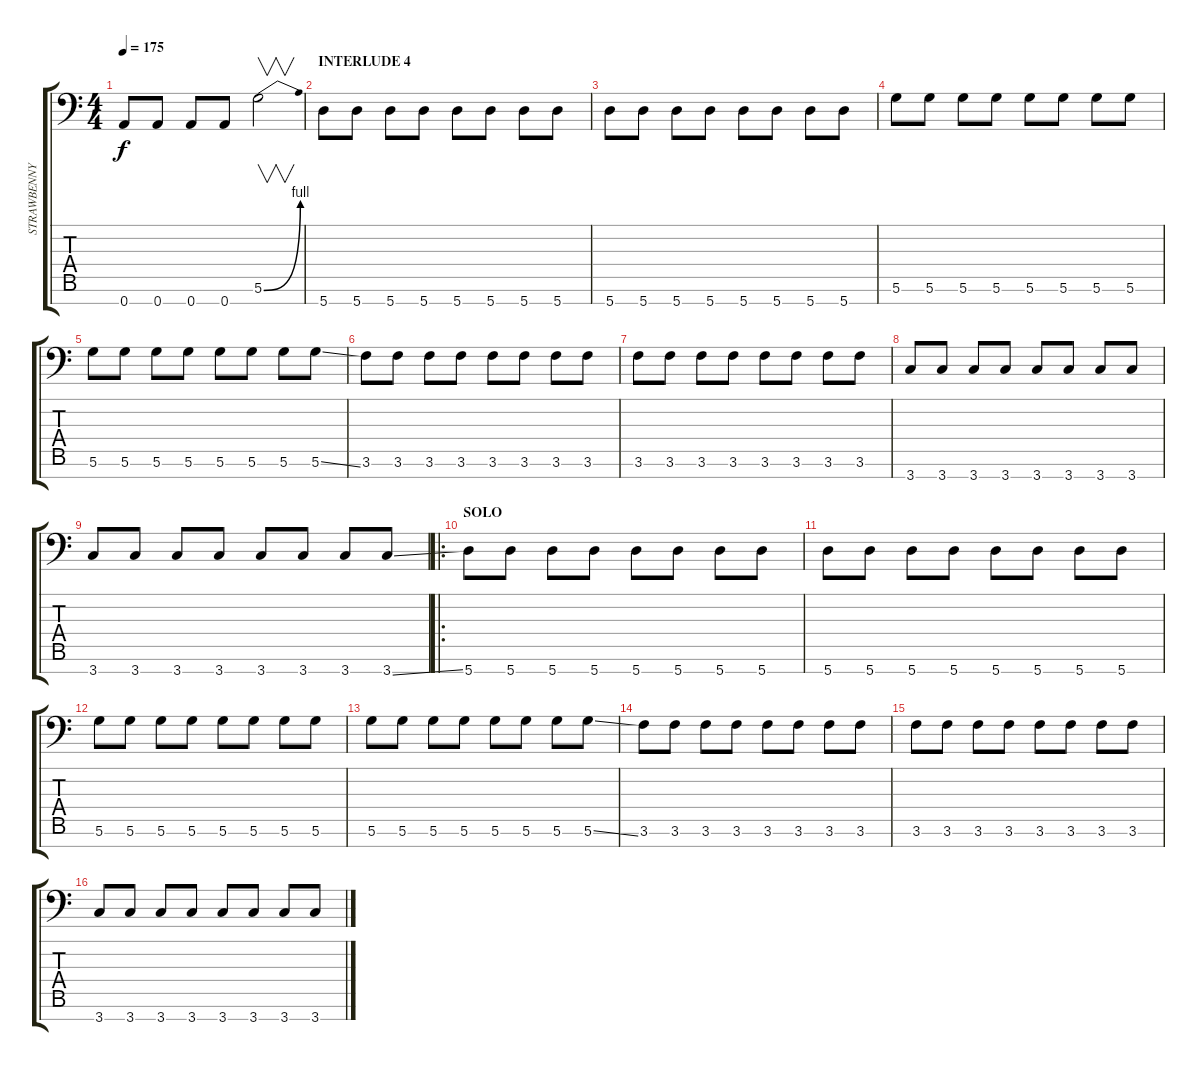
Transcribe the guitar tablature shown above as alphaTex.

\track ("STRAWBENNY" "STRAWBENNY") {instrument slapbass1}
\staff {score tabs}
\tuning (D4 A3 F3 C3 G2 D2 A1) {hide}
\ts (4 4)
\tempo 175
\clef f4
\ks c
0.7.8{dy f} 0.7.8 0.7.8 0.7.8 5.6{be (bend 0 0 60 4)}.2{v} |
\section ("" "INTERLUDE 4")
5.7.8 5.7.8 5.7.8 5.7.8 5.7.8 5.7.8 5.7.8 5.7.8 |
5.7.8 5.7.8 5.7.8 5.7.8 5.7.8 5.7.8 5.7.8 5.7.8 |
5.6.8 5.6.8 5.6.8 5.6.8 5.6.8 5.6.8 5.6.8 5.6.8 |
5.6.8 5.6.8 5.6.8 5.6.8 5.6.8 5.6.8 5.6.8 5.6{ss}.8 |
3.6.8 3.6.8 3.6.8 3.6.8 3.6.8 3.6.8 3.6.8 3.6.8 |
3.6.8 3.6.8 3.6.8 3.6.8 3.6.8 3.6.8 3.6.8 3.6.8 |
3.7.8 3.7.8 3.7.8 3.7.8 3.7.8 3.7.8 3.7.8 3.7.8 |
3.7.8 3.7.8 3.7.8 3.7.8 3.7.8 3.7.8 3.7.8 3.7{ss}.8 |
\ro
\section ("" "SOLO")
5.7.8 5.7.8 5.7.8 5.7.8 5.7.8 5.7.8 5.7.8 5.7.8 |
5.7.8 5.7.8 5.7.8 5.7.8 5.7.8 5.7.8 5.7.8 5.7.8 |
5.6.8 5.6.8 5.6.8 5.6.8 5.6.8 5.6.8 5.6.8 5.6.8 |
5.6.8 5.6.8 5.6.8 5.6.8 5.6.8 5.6.8 5.6.8 5.6{ss}.8 |
3.6.8 3.6.8 3.6.8 3.6.8 3.6.8 3.6.8 3.6.8 3.6.8 |
3.6.8 3.6.8 3.6.8 3.6.8 3.6.8 3.6.8 3.6.8 3.6.8 |
3.7.8 3.7.8 3.7.8 3.7.8 3.7.8 3.7.8 3.7.8 3.7.8
